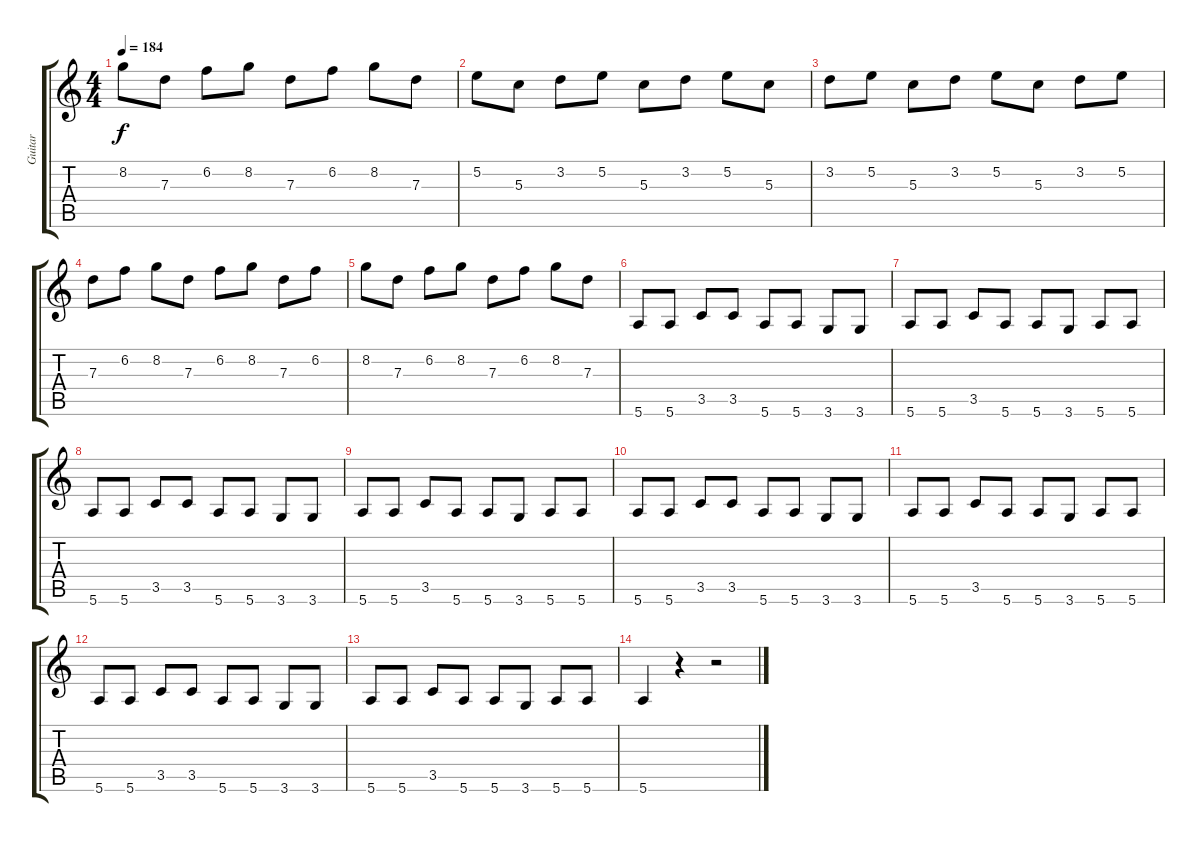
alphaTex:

\track ("Guitar" "Guitar") {instrument distortionguitar}
\staff {score tabs}
\tuning (E4 B3 G3 D3 A2 E2) {hide}
\ts (4 4)
\tempo 184
\clef g2
\ks c
8.2.8{dy f} 7.3.8 6.2.8 8.2.8 7.3.8 6.2.8 8.2.8 7.3.8 |
5.2.8 5.3.8 3.2.8 5.2.8 5.3.8 3.2.8 5.2.8 5.3.8 |
3.2.8 5.2.8 5.3.8 3.2.8 5.2.8 5.3.8 3.2.8 5.2.8 |
7.3.8 6.2.8 8.2.8 7.3.8 6.2.8 8.2.8 7.3.8 6.2.8 |
8.2.8 7.3.8 6.2.8 8.2.8 7.3.8 6.2.8 8.2.8 7.3.8 |
5.6.8 5.6.8 3.5.8 3.5.8 5.6.8 5.6.8 3.6.8 3.6.8 |
5.6.8 5.6.8 3.5.8 5.6.8 5.6.8 3.6.8 5.6.8 5.6.8 |
5.6.8 5.6.8 3.5.8 3.5.8 5.6.8 5.6.8 3.6.8 3.6.8 |
5.6.8 5.6.8 3.5.8 5.6.8 5.6.8 3.6.8 5.6.8 5.6.8 |
5.6.8 5.6.8 3.5.8 3.5.8 5.6.8 5.6.8 3.6.8 3.6.8 |
5.6.8 5.6.8 3.5.8 5.6.8 5.6.8 3.6.8 5.6.8 5.6.8 |
5.6.8 5.6.8 3.5.8 3.5.8 5.6.8 5.6.8 3.6.8 3.6.8 |
5.6.8 5.6.8 3.5.8 5.6.8 5.6.8 3.6.8 5.6.8 5.6.8 |
5.6.4 r.4 r.2
